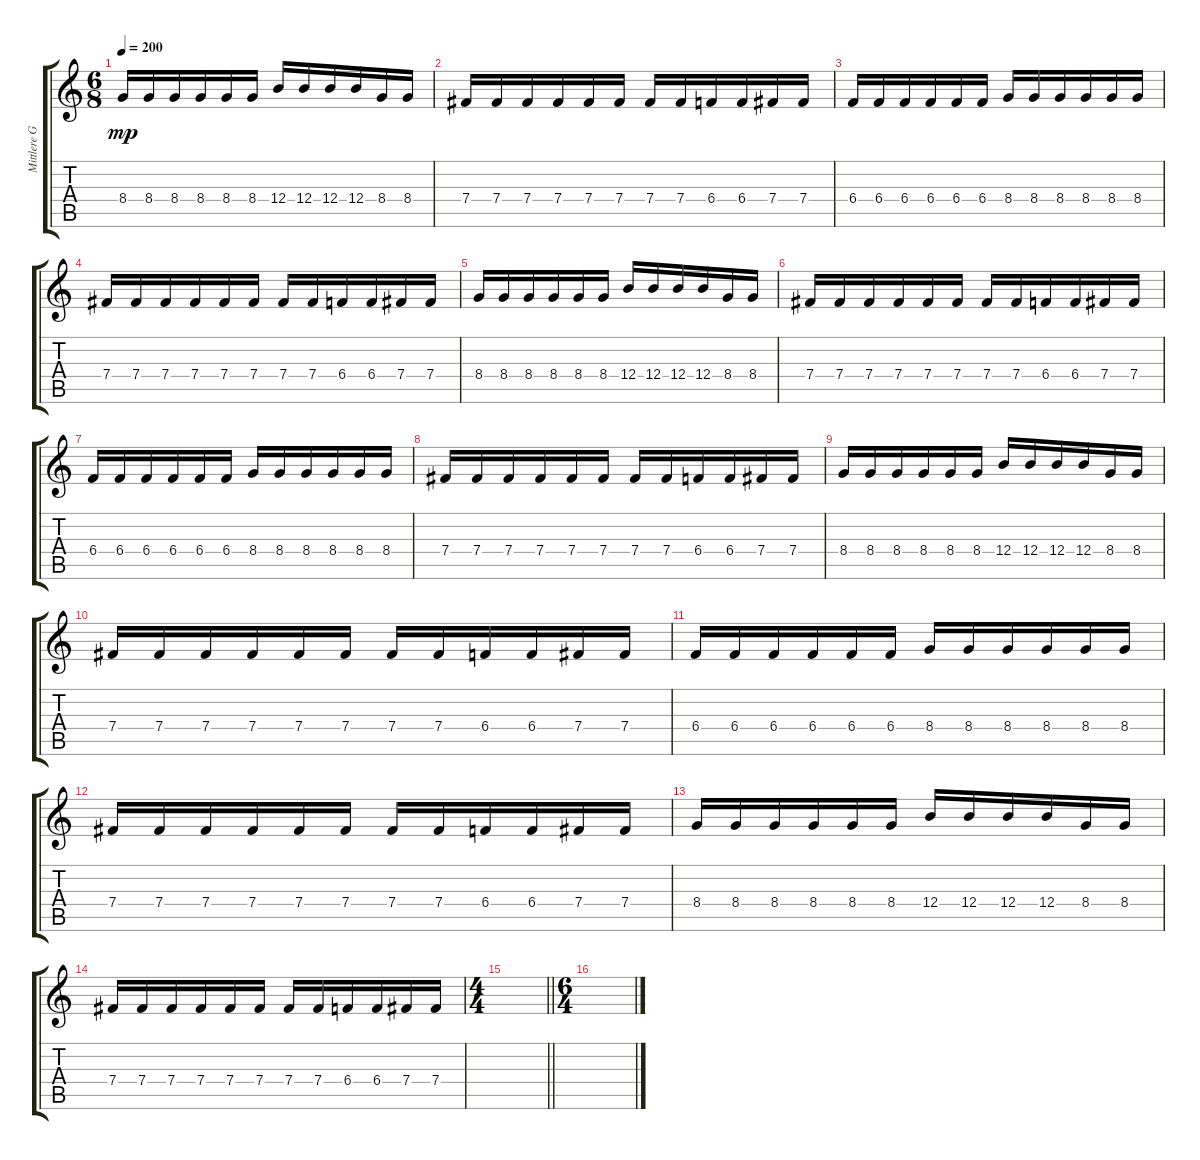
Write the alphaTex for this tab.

\track ("Mittlere Gitarre" "Mittlere G") {instrument overdrivenguitar}
\staff {score tabs}
\tuning (Db4 Ab3 E3 B2 Gb2 Db2) {hide}
\ts (6 8)
\tempo 200
\clef g2
\ks c
8.4.16{dy mp} 8.4.16 8.4.16 8.4.16 8.4.16 8.4.16 12.4.16 12.4.16 12.4.16 12.4.16 8.4.16 8.4.16 |
7.4.16 7.4.16 7.4.16 7.4.16 7.4.16 7.4.16 7.4.16 7.4.16 6.4.16 6.4.16 7.4.16 7.4.16 |
6.4.16 6.4.16 6.4.16 6.4.16 6.4.16 6.4.16 8.4.16 8.4.16 8.4.16 8.4.16 8.4.16 8.4.16 |
7.4.16 7.4.16 7.4.16 7.4.16 7.4.16 7.4.16 7.4.16 7.4.16 6.4.16 6.4.16 7.4.16 7.4.16 |
8.4.16 8.4.16 8.4.16 8.4.16 8.4.16 8.4.16 12.4.16 12.4.16 12.4.16 12.4.16 8.4.16 8.4.16 |
7.4.16 7.4.16 7.4.16 7.4.16 7.4.16 7.4.16 7.4.16 7.4.16 6.4.16 6.4.16 7.4.16 7.4.16 |
6.4.16 6.4.16 6.4.16 6.4.16 6.4.16 6.4.16 8.4.16 8.4.16 8.4.16 8.4.16 8.4.16 8.4.16 |
7.4.16 7.4.16 7.4.16 7.4.16 7.4.16 7.4.16 7.4.16 7.4.16 6.4.16 6.4.16 7.4.16 7.4.16 |
8.4.16 8.4.16 8.4.16 8.4.16 8.4.16 8.4.16 12.4.16 12.4.16 12.4.16 12.4.16 8.4.16 8.4.16 |
7.4.16 7.4.16 7.4.16 7.4.16 7.4.16 7.4.16 7.4.16 7.4.16 6.4.16 6.4.16 7.4.16 7.4.16 |
6.4.16 6.4.16 6.4.16 6.4.16 6.4.16 6.4.16 8.4.16 8.4.16 8.4.16 8.4.16 8.4.16 8.4.16 |
7.4.16 7.4.16 7.4.16 7.4.16 7.4.16 7.4.16 7.4.16 7.4.16 6.4.16 6.4.16 7.4.16 7.4.16 |
8.4.16 8.4.16 8.4.16 8.4.16 8.4.16 8.4.16 12.4.16 12.4.16 12.4.16 12.4.16 8.4.16 8.4.16 |
7.4.16 7.4.16 7.4.16 7.4.16 7.4.16 7.4.16 7.4.16 7.4.16 6.4.16 6.4.16 7.4.16 7.4.16 |
\ts (4 4)
\barLineRight lightlight
|
\ts (6 4)
\section ("" "")
